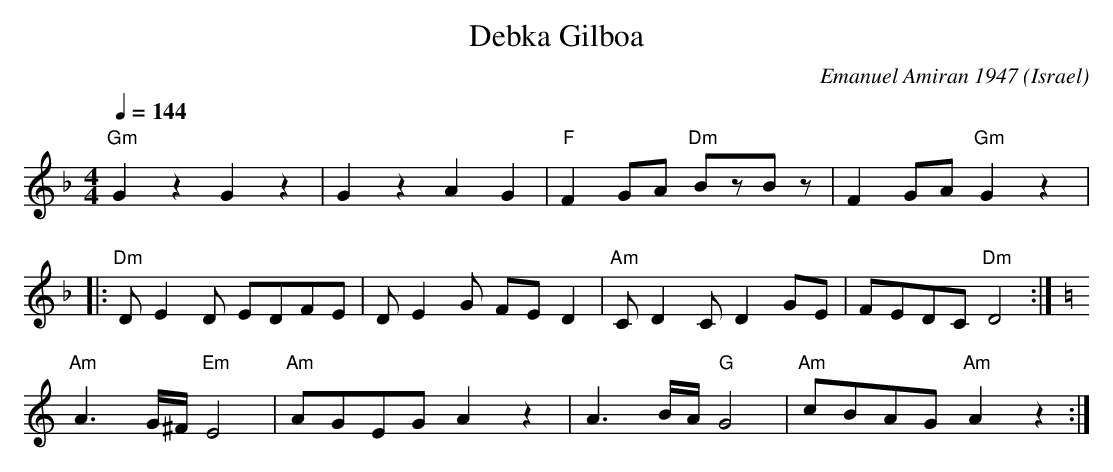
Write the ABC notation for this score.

X:1
T: Debka Gilboa
O: Israel
C: Emanuel Amiran 1947
M: 4/4
L: 1/8
K: Dm
Q:1/4=144
"Gm"G2z2 G2z2|G2z2 A2G2|\
"F"F2GA "Dm"BzBz|F2GA "Gm"G2z2|:
"Dm"DE2D EDFE|DE2G FED2|\
"Am"CD2C D2GE|FEDC "Dm"D4:|
K: Am
"Am"A3G/^F/ "Em"E4|"Am"AGEG A2z2|\
A3B/A/ "G" G4|"Am"cBAG "Am"A2z2:|
